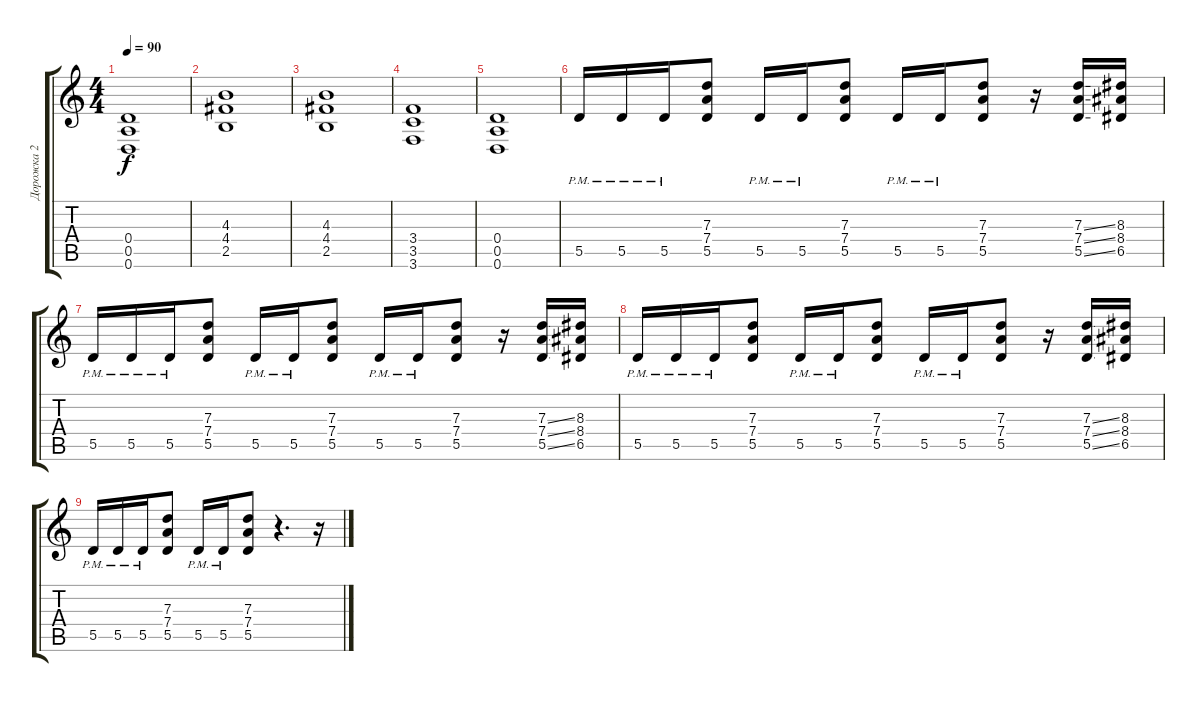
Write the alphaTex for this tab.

\track ("Дорожка 2" "Дорожка 2") {instrument distortionguitar}
\staff {score tabs}
\tuning (E4 B3 G3 D3 A2 D2) {hide}
\ts (4 4)
\tempo 90
\clef g2
\ks c
(0.4 0.5 0.6).1{dy f} |
(4.3 4.4 2.5).1 |
(4.3 4.4 2.5).1 |
(3.4 3.5 3.6).1 |
(0.4 0.5 0.6).1 |
5.5{pm}.16 5.5{pm}.16 5.5{pm}.16 (7.3 7.4 5.5).8 5.5{pm}.16 5.5{pm}.16 (7.3 7.4 5.5).8 5.5{pm}.16 5.5{pm}.16 (7.3 7.4 5.5).8 r.16 (7.3{ss} 7.4{ss} 5.5{ss}).16 (8.3 8.4 6.5).16 |
5.5{pm}.16 5.5{pm}.16 5.5{pm}.16 (7.3 7.4 5.5).8 5.5{pm}.16 5.5{pm}.16 (7.3 7.4 5.5).8 5.5{pm}.16 5.5{pm}.16 (7.3 7.4 5.5).8 r.16 (7.3{ss} 7.4{ss} 5.5{ss}).16 (8.3 8.4 6.5).16 |
5.5{pm}.16 5.5{pm}.16 5.5{pm}.16 (7.3 7.4 5.5).8 5.5{pm}.16 5.5{pm}.16 (7.3 7.4 5.5).8 5.5{pm}.16 5.5{pm}.16 (7.3 7.4 5.5).8 r.16 (7.3{ss} 7.4{ss} 5.5{ss}).16 (8.3 8.4 6.5).16 |
5.5{pm}.16 5.5{pm}.16 5.5{pm}.16 (7.3 7.4 5.5).8 5.5{pm}.16 5.5{pm}.16 (7.3 7.4 5.5).8 r.4{d} r.16
